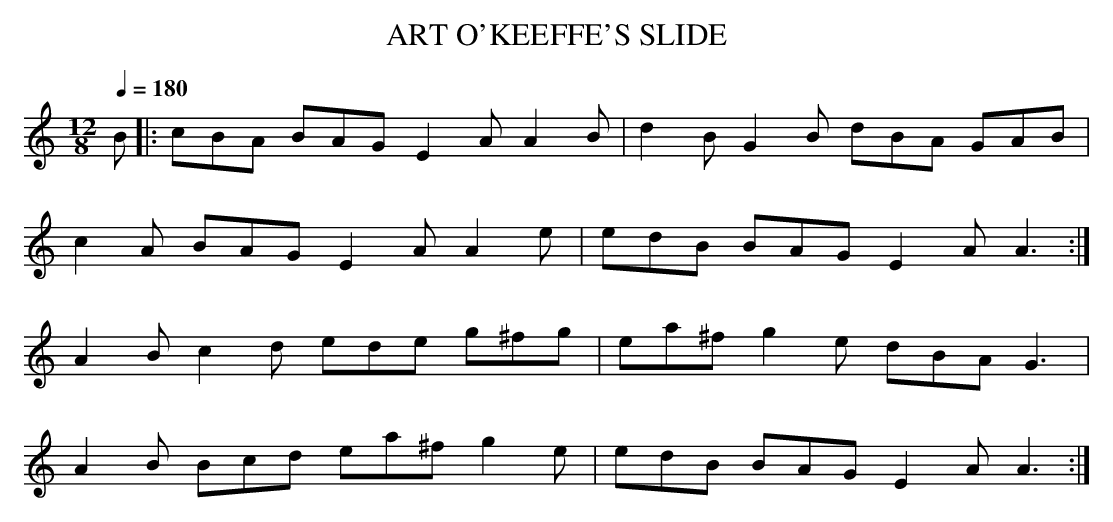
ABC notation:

X:1
T:ART O'KEEFFE'S SLIDE
Q:1/4=180
L:1/8
M:12/8
K:Am
B|: cBA BAG E2A A2B|d2B G2B dBA GAB|
c2A BAG E2A A2e|edB BAG E2A A3 :|
A2B c2d ede g^fg|ea^f g2e dBA G3|
A2B Bcd ea^f g2e|edB BAG E2A A3 :|
